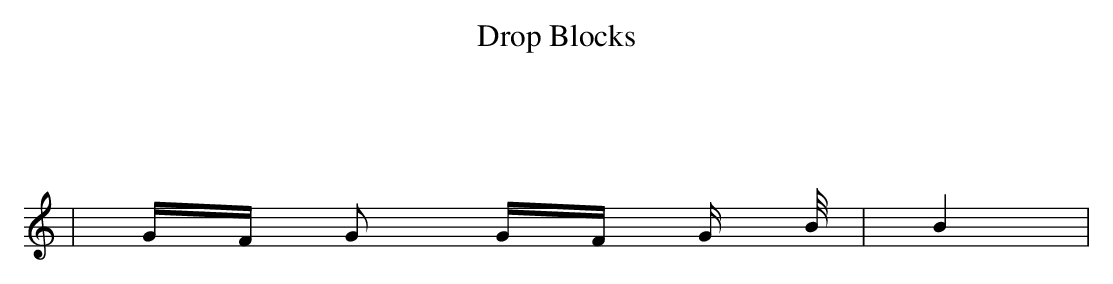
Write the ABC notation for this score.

X:1
T:Drop Blocks
O:
M:2/4
L:1/16
K:C
| synth |
| GF G2 GF G B/2 | B4 |
